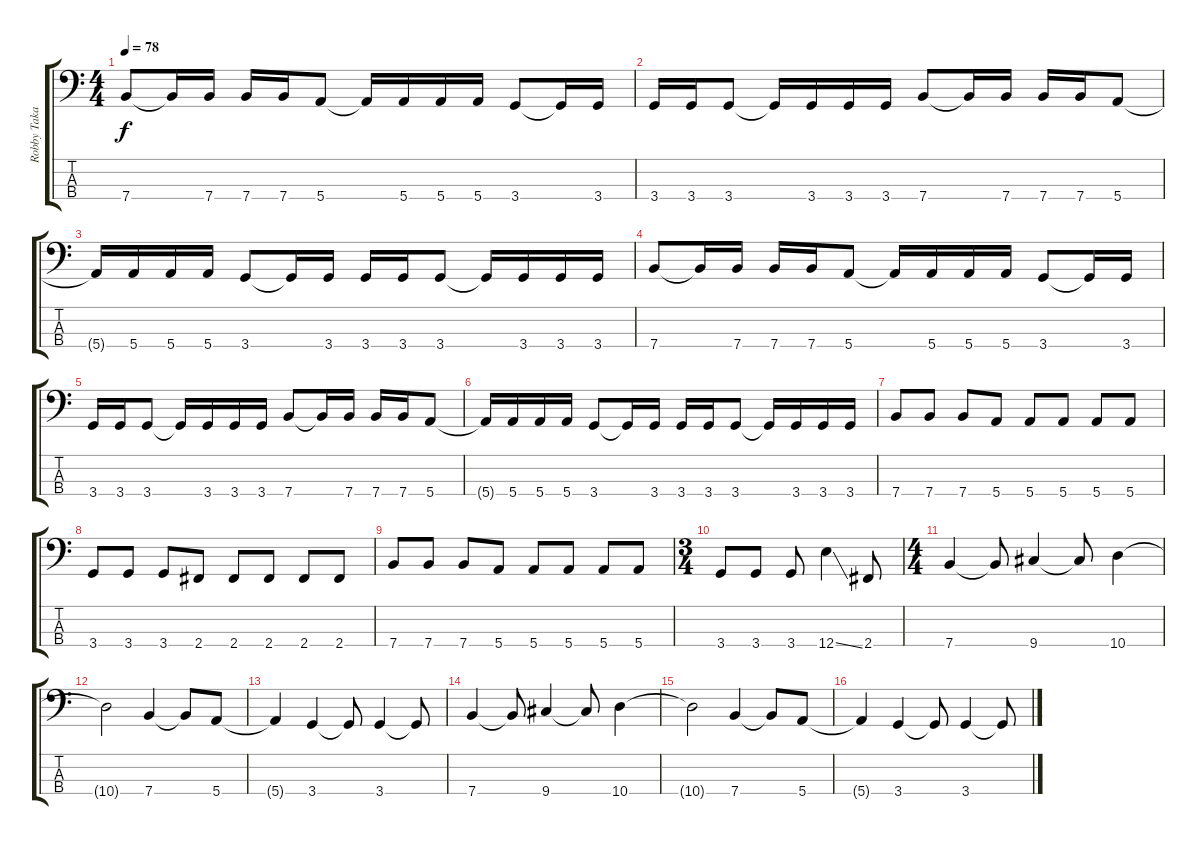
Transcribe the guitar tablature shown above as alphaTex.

\track ("Robby Takac (Bass)" "Robby Taka") {instrument electricbasspick}
\staff {score tabs}
\tuning (G2 D2 A1 E1) {hide}
\ts (4 4)
\tempo 78
\clef f4
\ks c
7.4.8{dy f} 7.4{t}.16 7.4.16 7.4.16 7.4.16 5.4.8 5.4{t}.16 5.4.16 5.4.16 5.4.16 3.4.8 3.4{t}.16 3.4.16 |
3.4.16 3.4.16 3.4.8 3.4{t}.16 3.4.16 3.4.16 3.4.16 7.4.8 7.4{t}.16 7.4.16 7.4.16 7.4.16 5.4.8 |
5.4{t}.16 5.4.16 5.4.16 5.4.16 3.4.8 3.4{t}.16 3.4.16 3.4.16 3.4.16 3.4.8 3.4{t}.16 3.4.16 3.4.16 3.4.16 |
7.4.8 7.4{t}.16 7.4.16 7.4.16 7.4.16 5.4.8 5.4{t}.16 5.4.16 5.4.16 5.4.16 3.4.8 3.4{t}.16 3.4.16 |
3.4.16 3.4.16 3.4.8 3.4{t}.16 3.4.16 3.4.16 3.4.16 7.4.8 7.4{t}.16 7.4.16 7.4.16 7.4.16 5.4.8 |
5.4{t}.16 5.4.16 5.4.16 5.4.16 3.4.8 3.4{t}.16 3.4.16 3.4.16 3.4.16 3.4.8 3.4{t}.16 3.4.16 3.4.16 3.4.16 |
7.4.8 7.4.8 7.4.8 5.4.8 5.4.8 5.4.8 5.4.8 5.4.8 |
3.4.8 3.4.8 3.4.8 2.4.8 2.4.8 2.4.8 2.4.8 2.4.8 |
7.4.8 7.4.8 7.4.8 5.4.8 5.4.8 5.4.8 5.4.8 5.4.8 |
\ts (3 4)
3.4.8 3.4.8 3.4.8 12.4{ss}.4 2.4.8 |
\ts (4 4)
7.4.4 7.4{t}.8 9.4.4 9.4{t}.8 10.4.4 |
10.4{t}.2 7.4.4 7.4{t}.8 5.4.8 |
5.4{t}.4 3.4.4 3.4{t}.8 3.4.4 3.4{t}.8 |
7.4.4 7.4{t}.8 9.4.4 9.4{t}.8 10.4.4 |
10.4{t}.2 7.4.4 7.4{t}.8 5.4.8 |
5.4{t}.4 3.4.4 3.4{t}.8 3.4.4 3.4{t}.8
